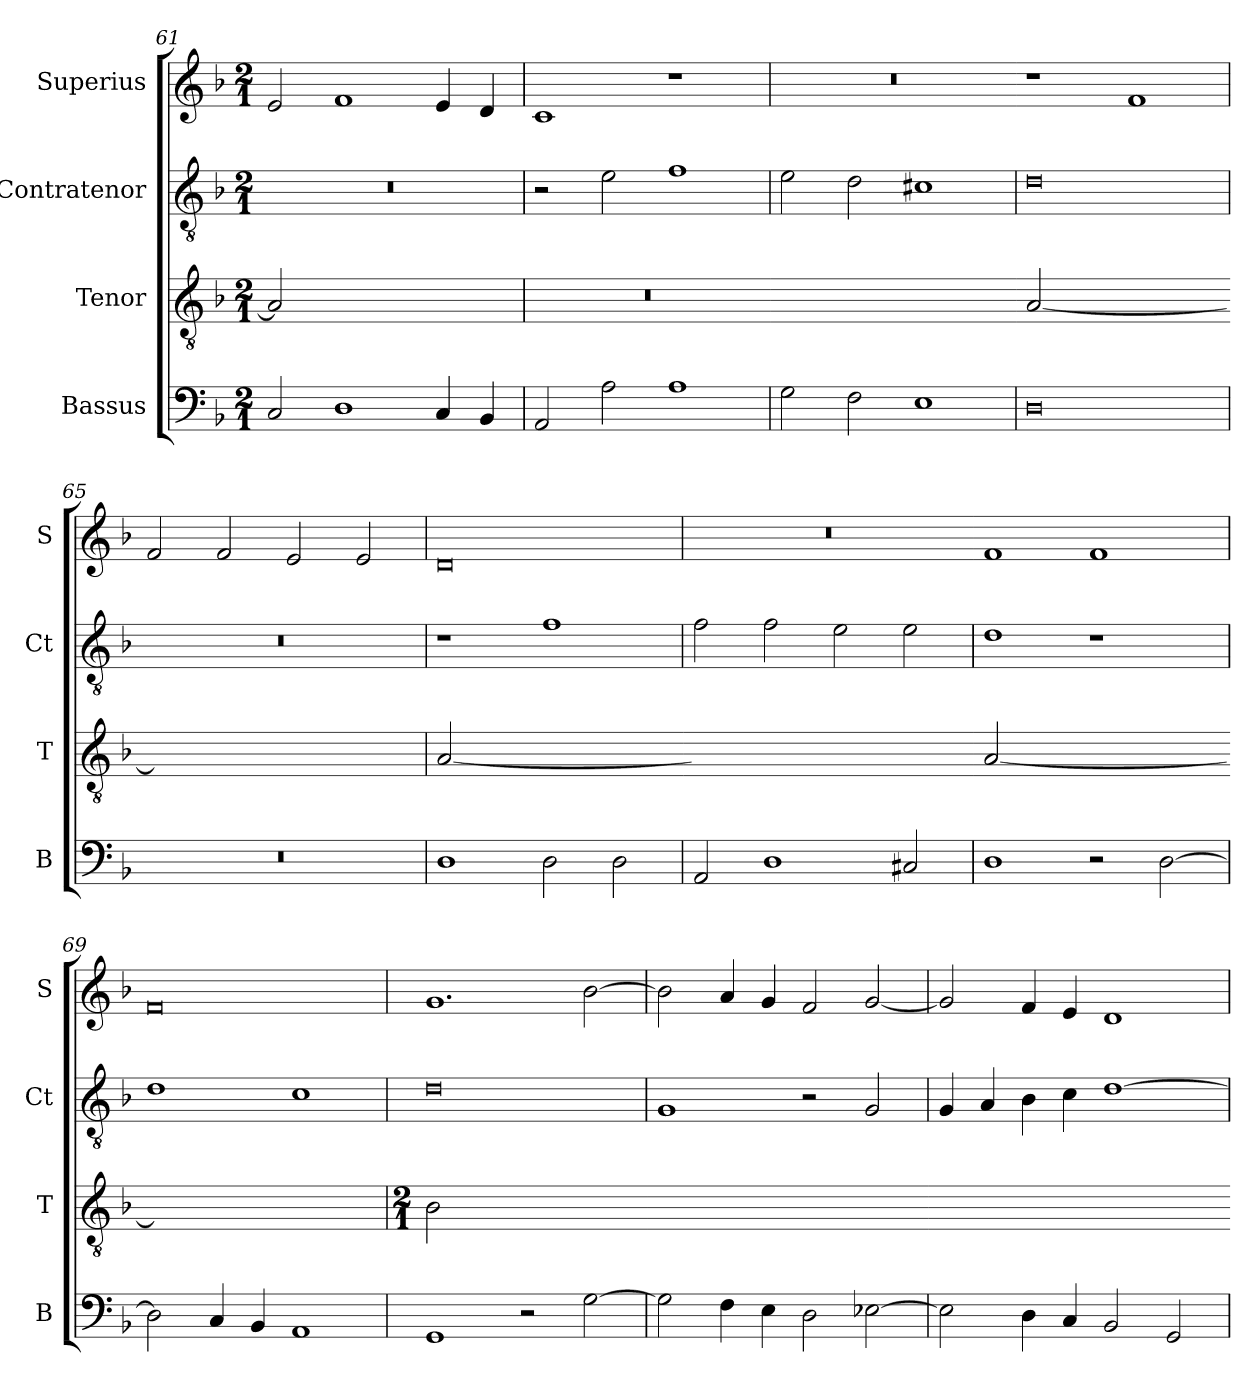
**kern	**kern	**kern	**kern
*part4	*part3	*part2	*part1
*staff4	*staff3	*staff2	*staff1
*I"Bassus	*I"Tenor	*I"Contratenor	*I"Superius
*I'B	*I'T	*I'Ct	*I'S
*clefF4	*clefGv2	*clefGv2	*clefG2
*k[b-]	*k[b-]	*k[b-]	*k[b-]
*d:	*d:	*d:	*d:
*M2/1	*M2/1	*M2/1	*M2/1
=61	=61	=61	=61
!	!LO:N:vis=2	!	!
2C	0A]	0r	2e
1D	.	.	1f
4C	.	.	4e
4BB-	.	.	4d
=62	=62	=62	=62
!	!LO:N:vis=2	!	!
2AA	0r	2r	1c
2A	.	2e	.
1A	.	1f	1r
=63	=63-	=63	=63
!	!LO:N:vis=2	!	!
2G	0ryy	2e	0r
2F	.	2d	.
1E	.	1c#X	.
=64	=64-	=64	=64
!	!LO:N:vis=2	!	!
0D	[0A	0d	1r
.	.	.	1f
=65	=65-	=65	=65
!	!LO:N:vis=2	!	!
0r	0Ayy]	0r	2f
.	.	.	2f
.	.	.	2e
.	.	.	2e
=66	=66	=66	=66
!	!LO:N:vis=2	!	!
1D	[0A	1r	0d
2D	.	1f	.
2D	.	.	.
=67	=67-	=67	=67
!	!LO:N:vis=2	!	!
2AA	0Ayy]	2f	0r
1D	.	2f	.
.	.	2e	.
2C#X	.	2e	.
=68	=68-	=68	=68
!	!LO:N:vis=2	!	!
1D	[0A	1d	1f
2r	.	1r	1f
[2D	.	.	.
=69	=69-	=69	=69
!	!LO:N:vis=2	!	!
2D]	0Ayy]	1d	0f
4C	.	.	.
4BB-	.	.	.
1AA	.	1c	.
=70	=70	=70	=70
*	*M2/1	*	*
!	!LO:N:vis=2	!	!
1GG	[y0B-	0d	1.g
2r	.	.	.
[2G	.	.	[2b-
=71	=71-	=71	=71
!	!LO:N:vis=2	!	!
2G]	0B-yy_	1G	2b-]
4F	.	.	4a
4E	.	.	4g
2D	.	2r	2f
[2E-X	.	2G	[2g
=72	=72-	=72	=72
!	!LO:N:vis=2	!	!
2E-]	0B-yy]	4G	2g]
.	.	4A	.
4D	.	4B-	4f
4C	.	4c	4e
2BB-	.	[1d	1d
2GG	.	.	.
=	=-	=	=
*-	*-	*-	*-
